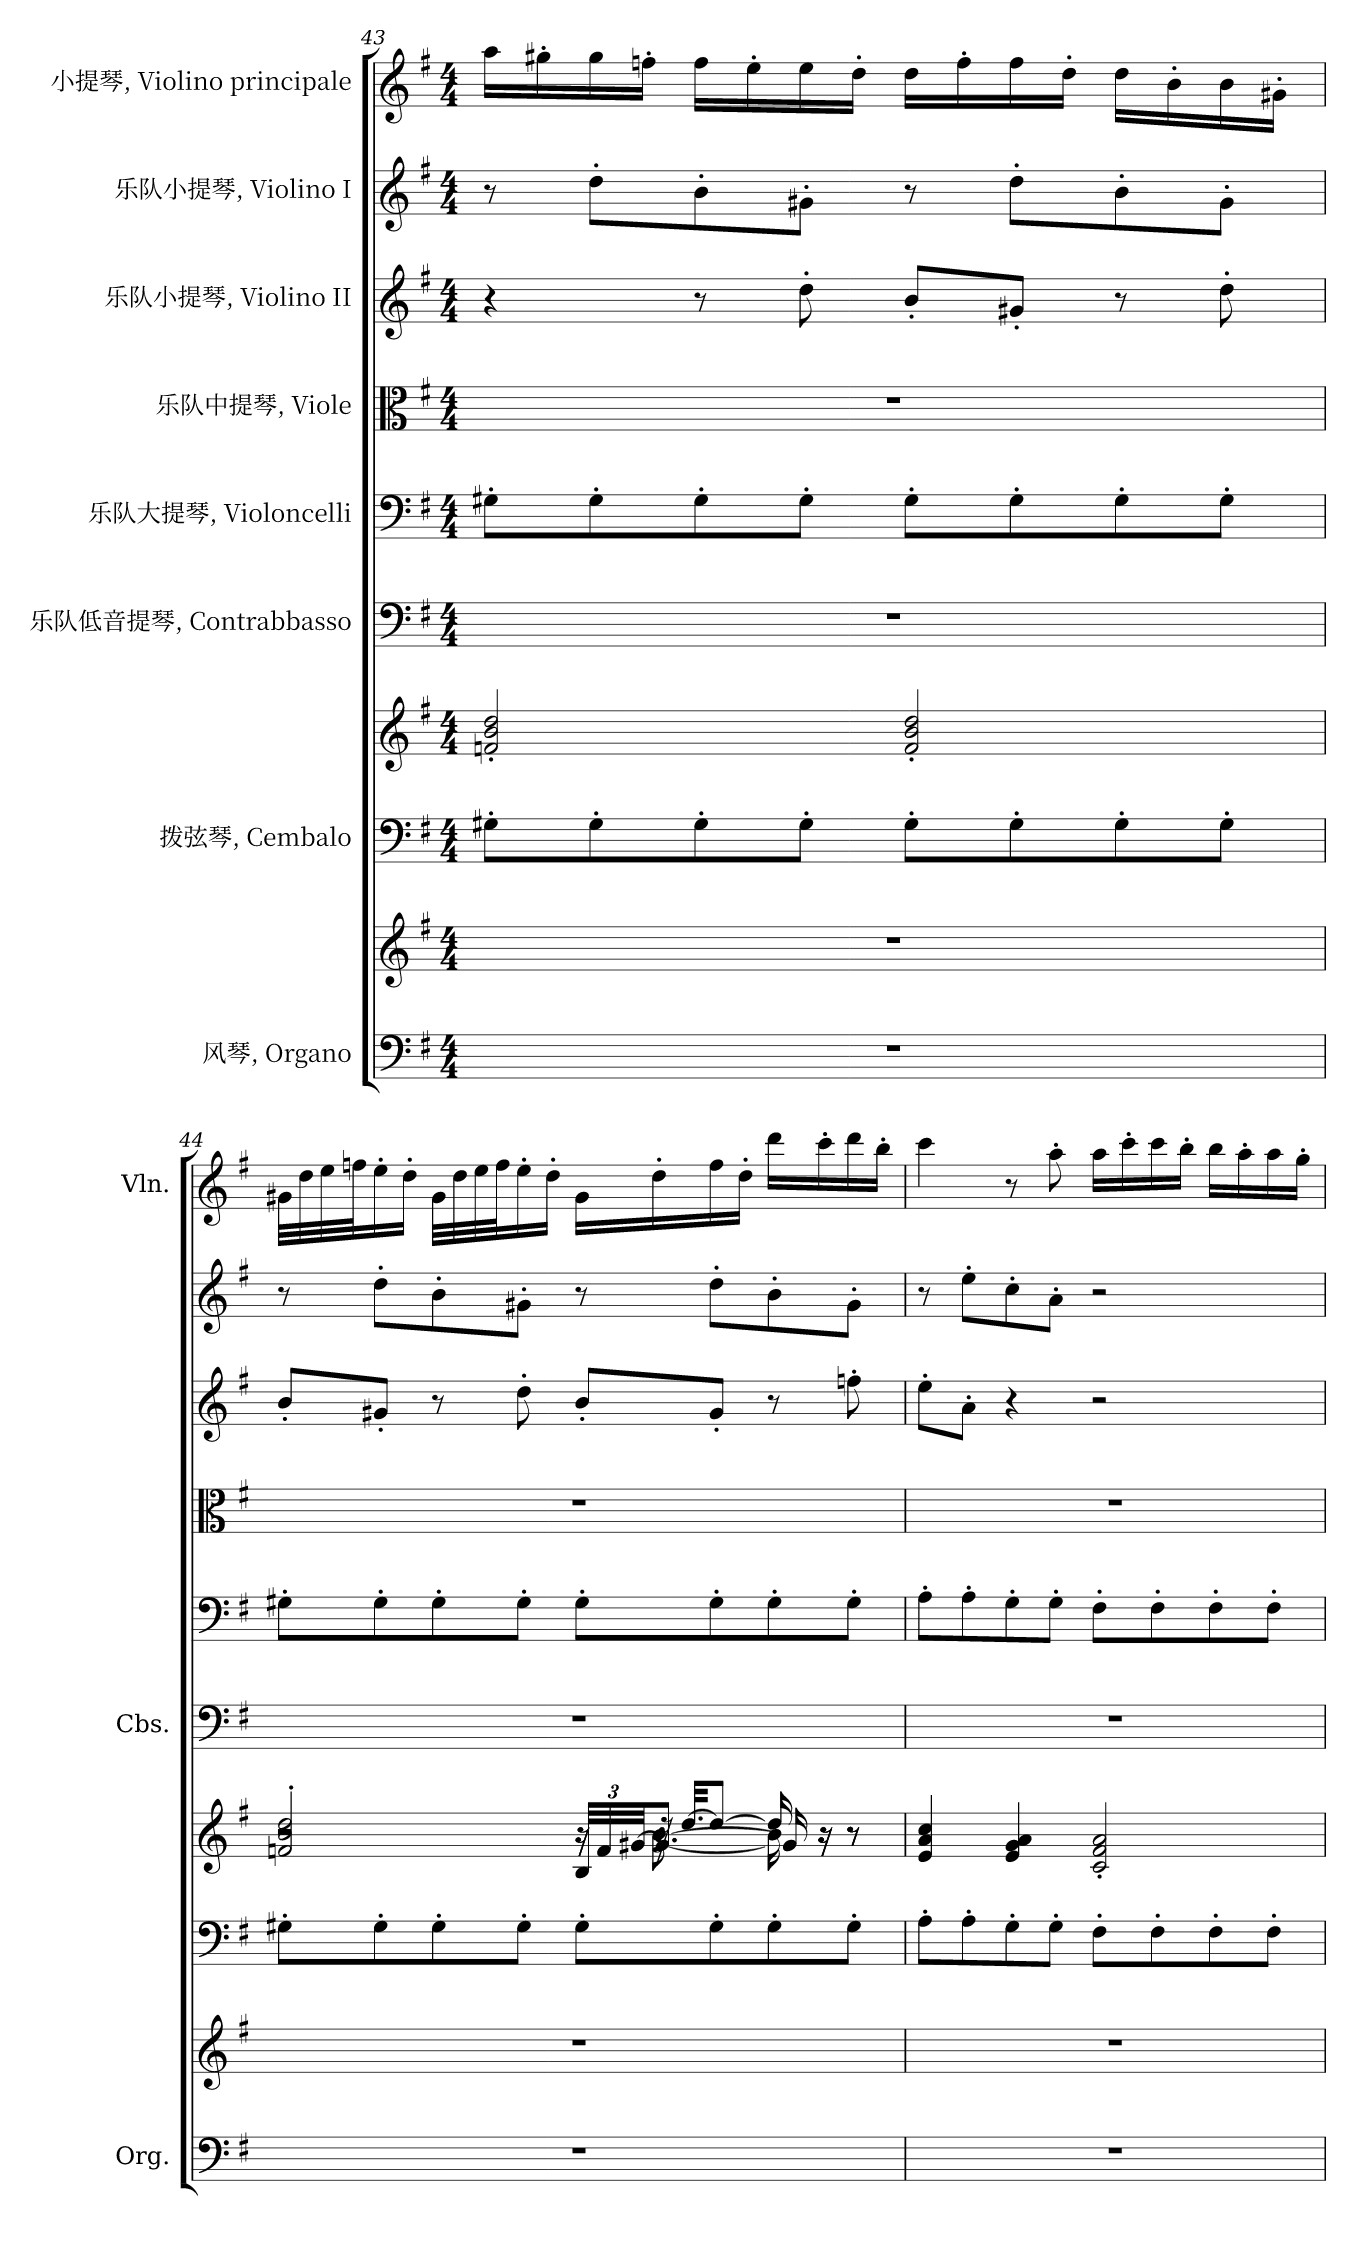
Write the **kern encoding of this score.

**kern	**kern	**kern	**kern	**kern	**kern	**kern	**kern	**kern	**kern
*part8	*part8	*part7	*part7	*part6	*part5	*part4	*part3	*part2	*part1
*staff10	*staff9	*staff8	*staff7	*staff6	*staff5	*staff4	*staff3	*staff2	*staff1
*I"风琴, Organo	*	*I"拨弦琴, Cembalo	*	*I"乐队低音提琴, Contrabbasso	*I"乐队大提琴, Violoncelli	*I"乐队中提琴, Viole	*I"乐队小提琴, Violino II	*I"乐队小提琴, Violino I	*I"小提琴, Violino principale
*I'Org.	*	*	*	*I'Cbs.	*	*	*	*	*I'Vln.
*clefF4	*clefG2	*clefF4	*clefG2	*clefF4	*clefF4	*clefC3	*clefG2	*clefG2	*clefG2
*	*	*	*	*ITrd7c12	*	*	*	*	*
*k[f#]	*k[f#]	*k[f#]	*k[f#]	*k[f#]	*k[f#]	*k[f#]	*k[f#]	*k[f#]	*k[f#]
*M4/4	*M4/4	*M4/4	*M4/4	*M4/4	*M4/4	*M4/4	*M4/4	*M4/4	*M4/4
=43	=43	=43	=43	=43	=43	=43	=43	=43	=43
1r	1r	8G#X'\L	2fn/' 2b/' 2dd/'	1r	8G#X'\L	1r	4r	8r	16aa\LL
.	.	.	.	.	.	.	.	.	16gg#X'\
.	.	8G#'\	.	.	8G#'\	.	.	8dd'\L	16gg#\
.	.	.	.	.	.	.	.	.	16ffn'\JJ
.	.	8G#'\	.	.	8G#'\	.	8r	8b'\	16ff\LL
.	.	.	.	.	.	.	.	.	16ee'\
.	.	8G#'\J	.	.	8G#'\J	.	8dd'\	8g#X'\J	16ee\
.	.	.	.	.	.	.	.	.	16dd'\JJ
.	.	8G#'\L	2f/' 2b/' 2dd/'	.	8G#'\L	.	8b'/L	8r	16dd\LL
.	.	.	.	.	.	.	.	.	16ff'\
.	.	8G#'\	.	.	8G#'\	.	8g#X'/J	8dd'\L	16ff\
.	.	.	.	.	.	.	.	.	16dd'\JJ
.	.	8G#'\	.	.	8G#'\	.	8r	8b'\	16dd\LL
.	.	.	.	.	.	.	.	.	16b'\
.	.	8G#'\J	.	.	8G#'\J	.	8dd'\	8g#'\J	16b\
.	.	.	.	.	.	.	.	.	16g#X'\JJ
!!LO:PB:g=z
=44	=44	=44	=44	=44	=44	=44	=44	=44	=44
*	*	*	*^	*	*	*	*	*	*
*	*	*	*	*^	*	*	*	*	*	*
1r	1r	8G#X'\L	2r	2r	2fn/' 2b/' 2dd/'	1r	8G#X'\L	1r	8b'/L	8r	32g#X\LLL
.	.	.	.	.	.	.	.	.	.	.	32dd\
.	.	.	.	.	.	.	.	.	.	.	32ee\
.	.	.	.	.	.	.	.	.	.	.	32ffn\J
.	.	8G#'\	.	.	.	.	8G#'\	.	8g#X'/J	8dd'\L	16ee'\
.	.	.	.	.	.	.	.	.	.	.	16dd'\JJ
.	.	8G#'\	.	.	.	.	8G#'\	.	8r	8b'\	32g#\LLL
.	.	.	.	.	.	.	.	.	.	.	32dd\
.	.	.	.	.	.	.	.	.	.	.	32ee\
.	.	.	.	.	.	.	.	.	.	.	32ff\J
.	.	8G#'\J	.	.	.	.	8G#'\J	.	8dd'\	8g#X'\J	16ee'\
.	.	.	.	.	.	.	.	.	.	.	16dd'\JJ
*	*	*	*	*	*Xbrackettup	*	*	*	*	*	*
.	.	8G#'\L	16r	16r	48B/LLL	.	8G#'\L	.	8b'/L	8r	16g#\LL
.	.	.	.	.	48f/	.	.	.	.	.	.
.	.	.	.	.	[48g#X/JJ	.	.	.	.	.	.
.	.	.	64r	[8.b\	8.g#/J_	.	.	.	.	.	16dd'\
.	.	.	[32.dd/KKL	.	.	.	.	.	.	.	.
.	.	8G#'\	8dd/J_	.	.	.	8G#'\	.	8g#'/J	8dd'\L	16ff\
.	.	.	.	.	.	.	.	.	.	.	16dd'\JJ
.	.	8G#'\	16dd/]	16b\]	16g#/]	.	8G#'\	.	8r	8b'\	16ddd\LL
.	.	.	16r	16r	16r	.	.	.	.	.	16ccc'\
.	.	8G#'\J	8r	8r	8r	.	8G#'\J	.	8ffn'\	8g#'\J	16ddd\
.	.	.	.	.	.	.	.	.	.	.	16bb'\JJ
*	*	*	*v	*v	*v	*	*	*	*	*	*
!!LO:PB:g=z
=45	=45	=45	=45	=45	=45	=45	=45	=45	=45
1r	1r	8A'\L	4e/ 4a/ 4cc/	1r	8A'\L	1r	8ee'\L	8r	4ccc\
.	.	8A'\	.	.	8A'\	.	8a'\J	8ee'\L	.
.	.	8G'\	4e/ 4g/ 4a/	.	8G'\	.	4r	8cc'\	8r
.	.	8G'\J	.	.	8G'\J	.	.	8a'\J	8aa'\
.	.	8F#'\L	2c/' 2f#/' 2a/'	.	8F#'\L	.	2r	2r	16aa\LL
.	.	.	.	.	.	.	.	.	16ccc'\
.	.	8F#'\	.	.	8F#'\	.	.	.	16ccc\
.	.	.	.	.	.	.	.	.	16bb'\JJ
.	.	8F#'\	.	.	8F#'\	.	.	.	16bb\LL
.	.	.	.	.	.	.	.	.	16aa'\
.	.	8F#'\J	.	.	8F#'\J	.	.	.	16aa\
.	.	.	.	.	.	.	.	.	16gg'\JJ
=	=	=	=	=	=	=	=	=	=
*-	*-	*-	*-	*-	*-	*-	*-	*-	*-
